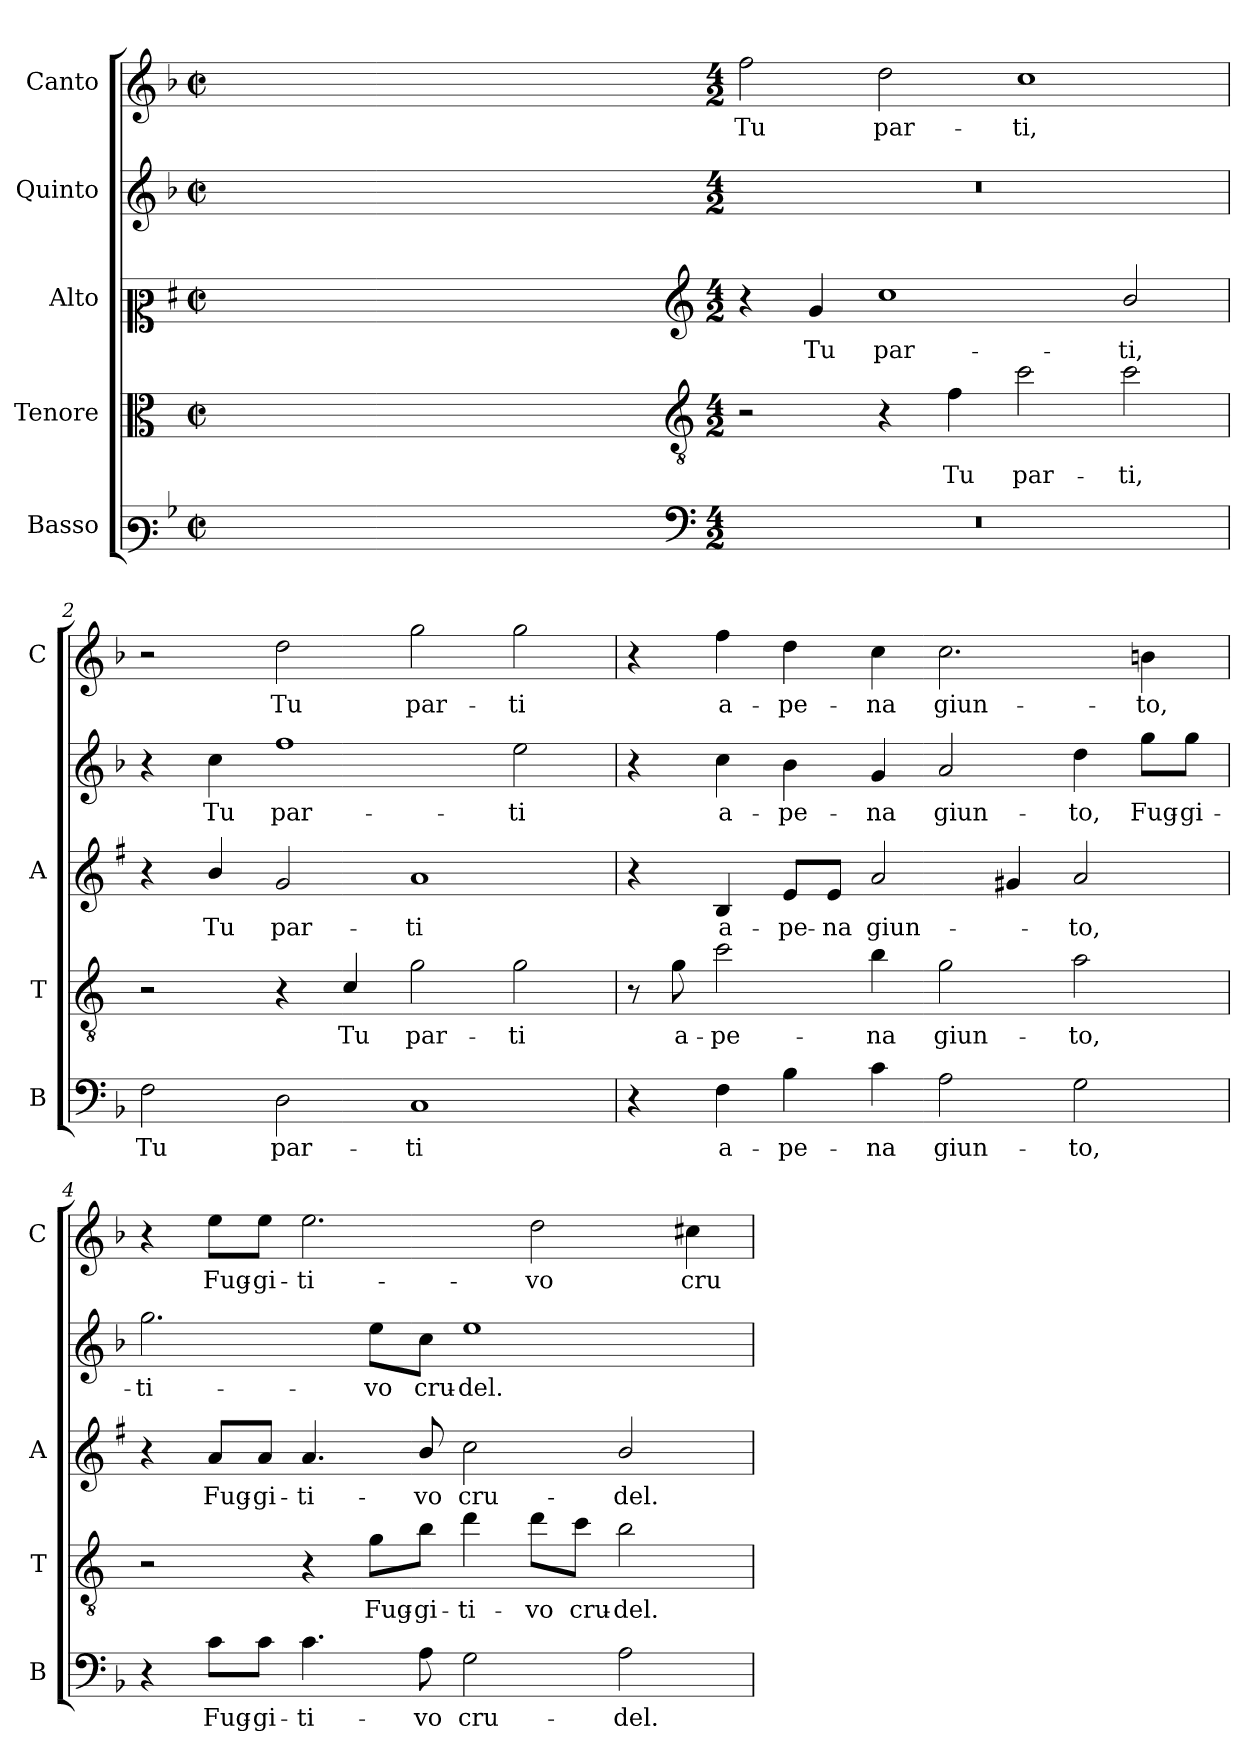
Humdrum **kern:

**kern	**text	**kern	**text	**kern	**text	**kern	**text	**kern	**text
*part5	*part5	*part4	*part4	*part3	*part3	*part2	*part2	*part1	*part1
*staff5	*staff5	*staff4	*staff4	*staff3	*staff3	*staff2	*staff2	*staff1	*staff1
*I"Basso	*	*I"Tenore	*	*I"Alto	*	*I"Quinto	*	*I"Canto	*
*I'B	*	*I'T	*	*I'A	*	*	*	*I'C	*
*clefF3	*	*clefC3	*	*clefC2	*	*clefG2	*	*clefG2	*
*	*	*ITrd4c7	*	*ITrd1c2	*	*	*	*	*
*k[b-]	*	*k[b-]	*	*k[b-]	*	*k[b-]	*	*k[b-]	*
*F:	*	*F:	*	*F:	*	*F:	*	*F:	*
*M2/2	*	*M2/2	*	*M2/2	*	*M2/2	*	*M2/2	*
*met(c|)	*	*met(c|)	*	*met(c|)	*	*met(c|)	*	*met(c|)	*
=	=	=	=	=	=	=	=	=	=
1ryy	.	1ryy	.	1ryy	.	1ryy	.	1ryy	.
=1X-	=1X-	=1X-	=1X-	=1X-	=1X-	=1X-	=1X-	=1X-	=1X-
4ryy	.	4ryy	.	4ryy	.	4ryy	.	4ryy	.
4ryy	.	4ryy	.	4ryy	.	4ryy	.	4ryy	.
4ryy	.	4ryy	.	4ryy	.	4ryy	.	4ryy	.
4ryy	.	4ryy	.	4ryy	.	4ryy	.	4ryy	.
=1-	=1-	=1-	=1-	=1-	=1-	=1-	=1-	=1-	=1-
*clefF4	*	*clefGv2	*	*clefG2	*	*	*	*	*
*M4/2	*	*M4/2	*	*M4/2	*	*M4/2	*	*M4/2	*
!	!	!	!	!	!	!	!	!	!LO:LY:b
0r	.	2r	.	4r	.	0r	.	2ff\	Tu
!	!	!	!	!	!LO:LY:b	!	!	!	!
.	.	.	.	4f/	Tu	.	.	.	.
!	!	!	!	!	!LO:LY:b	!	!	!	!LO:LY:b
.	.	4r	.	1b-	par-	.	.	2dd\	par-
!	!	!	!LO:LY:b	!	!	!	!	!	!
.	.	4B-\	Tu	.	.	.	.	.	.
!	!	!	!LO:LY:b	!	!	!	!	!	!LO:LY:b
.	.	2f\	par-	.	.	.	.	1cc	-ti,
!	!	!	!LO:LY:b	!	!LO:LY:b	!	!	!	!
.	.	2f\	-ti,	2a/	-ti,	.	.	.	.
=2	=2	=2	=2	=2	=2	=2	=2	=2	=2
!	!LO:LY:b	!	!	!	!	!	!	!	!
2F\	Tu	2r	.	4r	.	4r	.	2r	.
!	!	!	!	!	!LO:LY:b	!	!LO:LY:b	!	!
.	.	.	.	4a/	Tu	4cc\	Tu	.	.
!	!LO:LY:b	!	!	!	!LO:LY:b	!	!LO:LY:b	!	!LO:LY:b
2D\	par-	4r	.	2f/	par-	1ff	par-	2dd\	Tu
!	!	!	!LO:LY:b	!	!	!	!	!	!
.	.	4F/	Tu	.	.	.	.	.	.
!	!LO:LY:b	!	!LO:LY:b	!	!LO:LY:b	!	!	!	!LO:LY:b
1C	-ti	2c\	par-	1g	-ti	.	.	2gg\	par-
!	!	!	!LO:LY:b	!	!	!	!LO:LY:b	!	!LO:LY:b
.	.	2c\	-ti	.	.	2ee\	-ti	2gg\	-ti
=3	=3	=3	=3	=3	=3	=3	=3	=3	=3
4r	.	8r	.	4r	.	4r	.	4r	.
!	!	!	!LO:LY:b	!	!	!	!	!	!
.	.	8c\	a-	.	.	.	.	.	.
!	!LO:LY:b	!	!LO:LY:b	!	!LO:LY:b	!	!LO:LY:b	!	!LO:LY:b
4F\	a-	2f\	-pe-	4A/	a-	4cc\	a-	4ff\	a-
!	!LO:LY:b	!	!	!	!LO:LY:b	!	!LO:LY:b	!	!LO:LY:b
4B-\	-pe-	.	.	8d/L	-pe-	4b-\	-pe-	4dd\	-pe-
!	!	!	!	!	!LO:LY:b	!	!	!	!
.	.	.	.	8d/J	-na	.	.	.	.
!	!LO:LY:b	!	!LO:LY:b	!	!LO:LY:b	!	!LO:LY:b	!	!LO:LY:b
4c\	-na	4e\	-na	2g/	giun-	4g/	-na	4cc\	-na
!	!LO:LY:b	!	!LO:LY:b	!	!	!	!LO:LY:b	!	!LO:LY:b
2A\	giun-	2c\	giun-	.	.	2a/	giun-	2.cc\	giun-
.	.	.	.	4f#X/	.	.	.	.	.
!	!LO:LY:b	!	!LO:LY:b	!	!LO:LY:b	!	!LO:LY:b	!	!
2G\	-to,	2d\	-to,	2g/	-to,	4dd\	-to,	.	.
!	!	!	!	!	!	!	!LO:LY:b	!	!LO:LY:b
.	.	.	.	.	.	8gg\L	Fug-	4bn\	-to,
!	!	!	!	!	!	!	!LO:LY:b	!	!
.	.	.	.	.	.	8gg\J	-gi-	.	.
!!LO:LB:g=z
=4	=4	=4	=4	=4	=4	=4	=4	=4	=4
!	!	!	!	!	!	!	!LO:LY:b	!	!
4r	.	2r	.	4r	.	2.gg\	-ti-	4r	.
!	!LO:LY:b	!	!	!	!LO:LY:b	!	!	!	!LO:LY:b
8c\L	Fug-	.	.	8g/L	Fug-	.	.	8ee\L	Fug-
!	!LO:LY:b	!	!	!	!LO:LY:b	!	!	!	!LO:LY:b
8c\J	-gi-	.	.	8g/J	-gi-	.	.	8ee\J	-gi-
!	!LO:LY:b	!	!	!	!LO:LY:b	!	!	!	!LO:LY:b
4.c\	-ti-	4r	.	4.g/	-ti-	.	.	2.ee\	-ti-
!	!	!	!LO:LY:b	!	!	!	!LO:LY:b	!	!
.	.	8c\L	Fug-	.	.	8ee\L	-vo	.	.
!	!LO:LY:b	!	!LO:LY:b	!	!LO:LY:b	!	!LO:LY:b	!	!
8A\	-vo	8e\J	-gi-	8a/	-vo	8cc\J	cru-	.	.
!	!LO:LY:b	!	!LO:LY:b	!	!LO:LY:b	!	!LO:LY:b	!	!
2G\	cru-	4g\	-ti-	2b-\	cru-	1ee	-del.	.	.
!	!	!	!LO:LY:b	!	!	!	!	!	!LO:LY:b
.	.	8g\L	-vo	.	.	.	.	2dd\	-vo
!	!	!	!LO:LY:b	!	!	!	!	!	!
.	.	8f\J	cru-	.	.	.	.	.	.
!	!LO:LY:b	!	!LO:LY:b	!	!LO:LY:b	!	!	!	!
2A\	-del.	2e\	-del.	2a/	-del.	.	.	.	.
!	!	!	!	!	!	!	!	!	!LO:LY:b
.	.	.	.	.	.	.	.	4cc#X\	cru-
=	=	=	=	=	=	=	=	=	=
*-	*-	*-	*-	*-	*-	*-	*-	*-	*-
